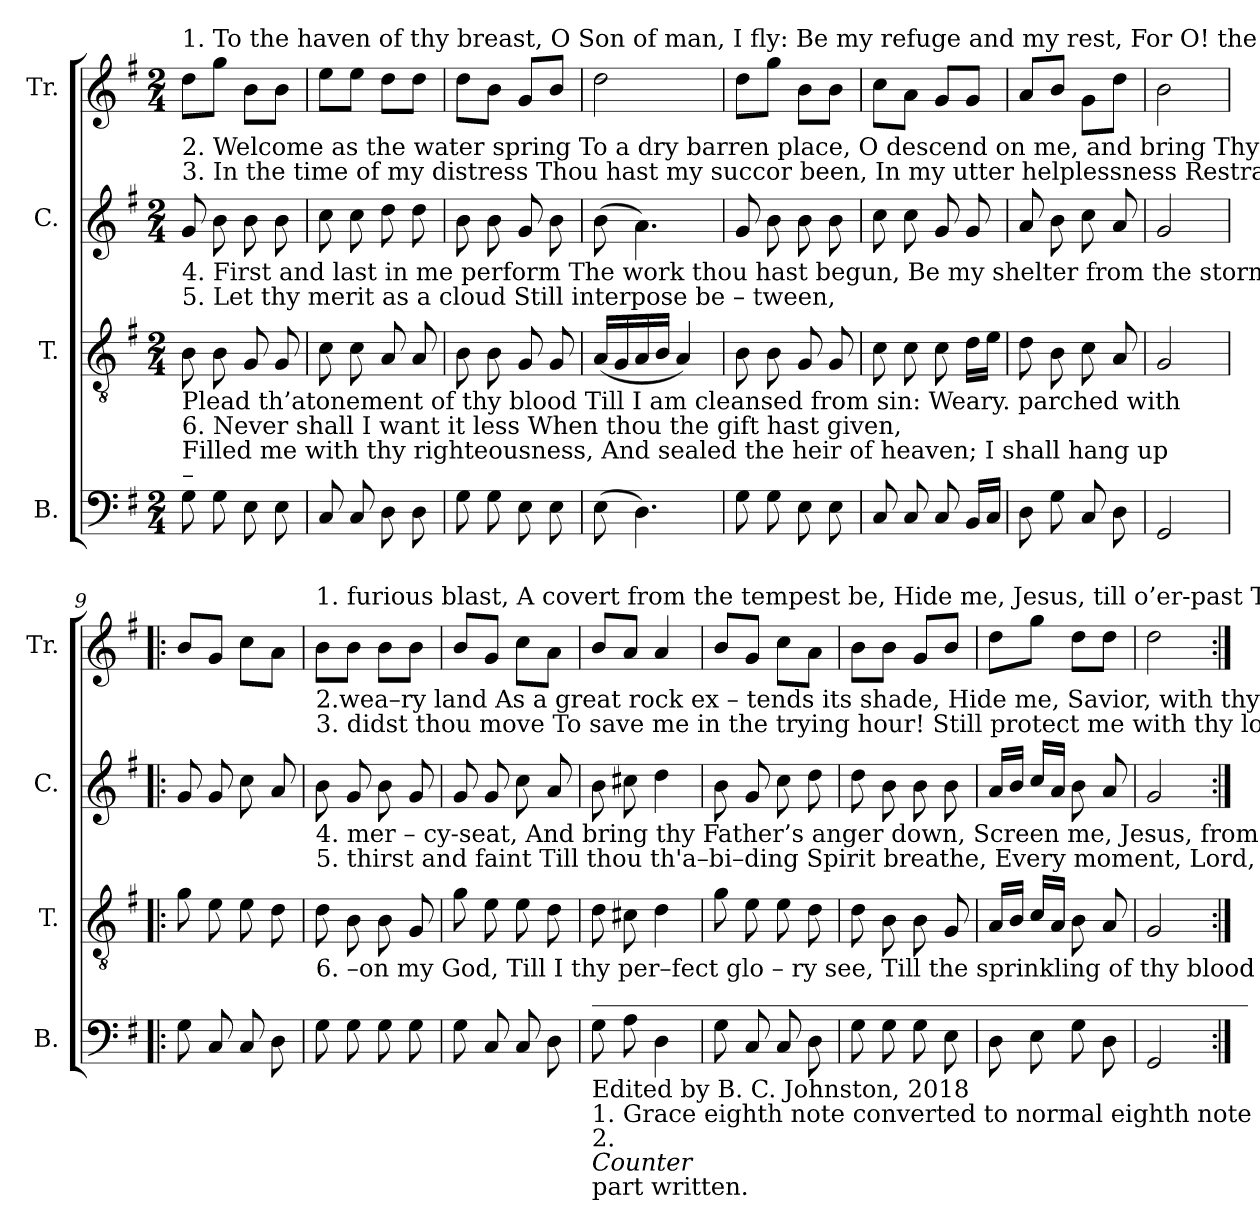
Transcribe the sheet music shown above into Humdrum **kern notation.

**kern	**kern	**kern	**kern
*part4	*part3	*part2	*part1
*staff4	*staff3	*staff2	*staff1
*I"B.	*I"T.	*I"C.	*I"Tr.
*I'B.	*I'T.	*I'C.	*I'Tr.
*clefF4	*clefGv2	*clefG2	*clefG2
*k[f#]	*k[f#]	*k[f#]	*k[f#]
*M2/4	*M2/4	*M2/4	*M2/4
*MM80	*MM80	*MM80	*MM80
=1	=1	=1	=1
!	!	!	!LO:TX:a:t=1. To  the haven    of  thy breast, O  Son of man,  I   fly&colon;                 Be   my  refuge   and  my rest,  For  O! the storm is high&colon; Save me from the
!	!	!	!LO:TX:b:t=2. Welcome as the water spring  To  a  dry barren place,                O descend on me, and bring Thy sweet refreshing grace&colon;  O'er a parched and
!	!	!LO:TX:a:t=3. In  the  time  of my distress  Thou hast my succor been,              In  my  utter    helplessness  Restraining  me  from  sin;      O  how  swiftly	!
!	!	!LO:TX:b:t=4. First and last in me perform  The work thou hast begun,             Be my shelter from the storm,  My shadow from the sun;   Sprinkle still the	!
!	!LO:TX:a:t=5. Let  thy merit    as  a  cloud   Still  interpose  be  –  tween,	!	!
!	!LO:TX:b:t=Plead th’atonement of thy  blood  Till      I  am cleansed from sin&colon;    Weary. parched with	!	!
!	!LO:TX:b:t=6. Never  shall  I  want  it  less  When thou the gift hast given,	!	!
!	!LO:TX:b:t=Filled me with thy righteousness, And sealed the heir of heaven;    I   shall   hang  up	!	!
!	!LO:TX:b:t=–	!	!
8G\	8B\	8g/	8dd\L
8G\	8B\	8b\	8gg\J
8E\	8G/	8b\	8b\L
8E\	8G/	8b\	8b\J
=2	=2	=2	=2
8C/	8c\	8cc\	8ee\L
8C/	8c\	8cc\	8ee\J
8D\	8A/	8dd\	8dd\L
8D\	8A/	8dd\	8dd\J
=3	=3	=3	=3
8G\	8B\	8b\	8dd\L
8G\	8B\	8b\	8b\J
8E\	8G/	8g/	8g/L
8E\	8G/	8b\	8b/J
=4	=4	=4	=4
(8E\	(16A/LL	(8b\	2dd\
.	16G/	.	.
4.D\)	16A/	4.a\)	.
.	16B/JJ	.	.
.	4A/)	.	.
=5	=5	=5	=5
8G\	8B\	8g/	8dd\L
8G\	8B\	8b\	8gg\J
8E\	8G/	8b\	8b\L
8E\	8G/	8b\	8b\J
=6	=6	=6	=6
8C/	8c\	8cc\	8cc\L
8C/	8c\	8cc\	8a\J
8C/	8c\	8g/	8g/L
16BB/LL	16d\LL	8g/	8g/J
16C/JJ	16e\JJ	.	.
=7	=7	=7	=7
8D\	8d\	8a/	8a/L
8G\	8B\	8b\	8b/J
8C/	8c\	8cc\	8g\L
8D\	8A/	8a/	8dd\J
=8	=8	=8	=8
2GG/	2G/	2g/	2b\
=9!|:	=9!|:	=9!|:	=9!|:
8G\	8g\	8g/	8b/L
8C/	8e\	8g/	8g/J
8C/	8e\	8cc\	8cc\L
8D\	8d\	8a/	8a\J
=10	=10	=10	=10
!	!	!	!LO:TX:a:t=1. furious blast, A    covert   from   the    tempest   be,       Hide me,  Jesus,    till  o’er-past  The  storm of    sin    I     see.
!	!	!	!LO:TX:b:t=2.wea–ry  land  As   a   great rock   ex – tends  its shade,   Hide me,  Savior, with thy hand, And  screen  my naked head.
!	!	!LO:TX:a:t=3. didst thou move To  save  me  in  the   trying   hour!    Still  protect    me  with thy love, And  shield  me  with  thy power.	!
!	!	!LO:TX:b:t=4. mer – cy-seat, And  bring  thy Father’s  anger down,    Screen me,  Jesus, from the heat  And   ter  –  ror    of    his  frown.	!
!	!LO:TX:a:t=5. thirst and faint Till  thou  th'a–bi–ding  Spirit  breathe,   Every   moment,  Lord,  I want  The  me  –  rit   of    thy   death.	!	!
!	!LO:TX:b:t=6. –on  my  God,  Till   I   thy  per–fect   glo  – ry  see,       Till the sprinkling  of thy blood  Shall  speak  me  up   to    thee.	!	!
8G\	8d\	8b\	8b\L
8G\	8B\	8g/	8b\J
8G\	8B\	8b\	8b\L
8G\	8G/	8g/	8b\J
=11	=11	=11	=11
8G\	8g\	8g/	8b/L
8C/	8e\	8g/	8g/J
8C/	8e\	8cc\	8cc\L
8D\	8d\	8a/	8a\J
=12	=12	=12	=12
!LO:TX:a:t=______________________________________________________	!	!	!
!LO:TX:b:t=Edited by B. C. Johnston, 2018	!	!	!
!LO:TX:b:t=1. Grace eighth note converted to normal eighth note in measure 4.	!	!	!
!LO:TX:b:t=2.	!	!	!
!LO:TX:b:i:t=Counter	!	!	!
!LO:TX:b:t=part written.	!	!	!
8G\	8d\	8b\	8b/L
8A\	8c#X\	8cc#X\	8a/J
4D\	4d\	4dd\	4a/
=13	=13	=13	=13
8G\	8g\	8b\	8b/L
8C/	8e\	8g/	8g/J
8C/	8e\	8cc\	8cc\L
8D\	8d\	8dd\	8a\J
=14	=14	=14	=14
8G\	8d\	8dd\	8b\L
8G\	8B\	8b\	8b\J
8G\	8B\	8b\	8g/L
8E\	8G/	8b\	8b/J
=15	=15	=15	=15
8D\	16A/LL	16a/LL	8dd\L
.	16B/JJ	16b/JJ	.
8E\	16c/LL	16cc/LL	8gg\J
.	16A/JJ	16a/JJ	.
8G\	8B\	8b\	8dd\L
8D\	8A/	8a/	8dd\J
=16	=16	=16	=16
2GG/	2G/	2g/	2dd\
=:|!	=:|!	=:|!	=:|!
*-	*-	*-	*-
